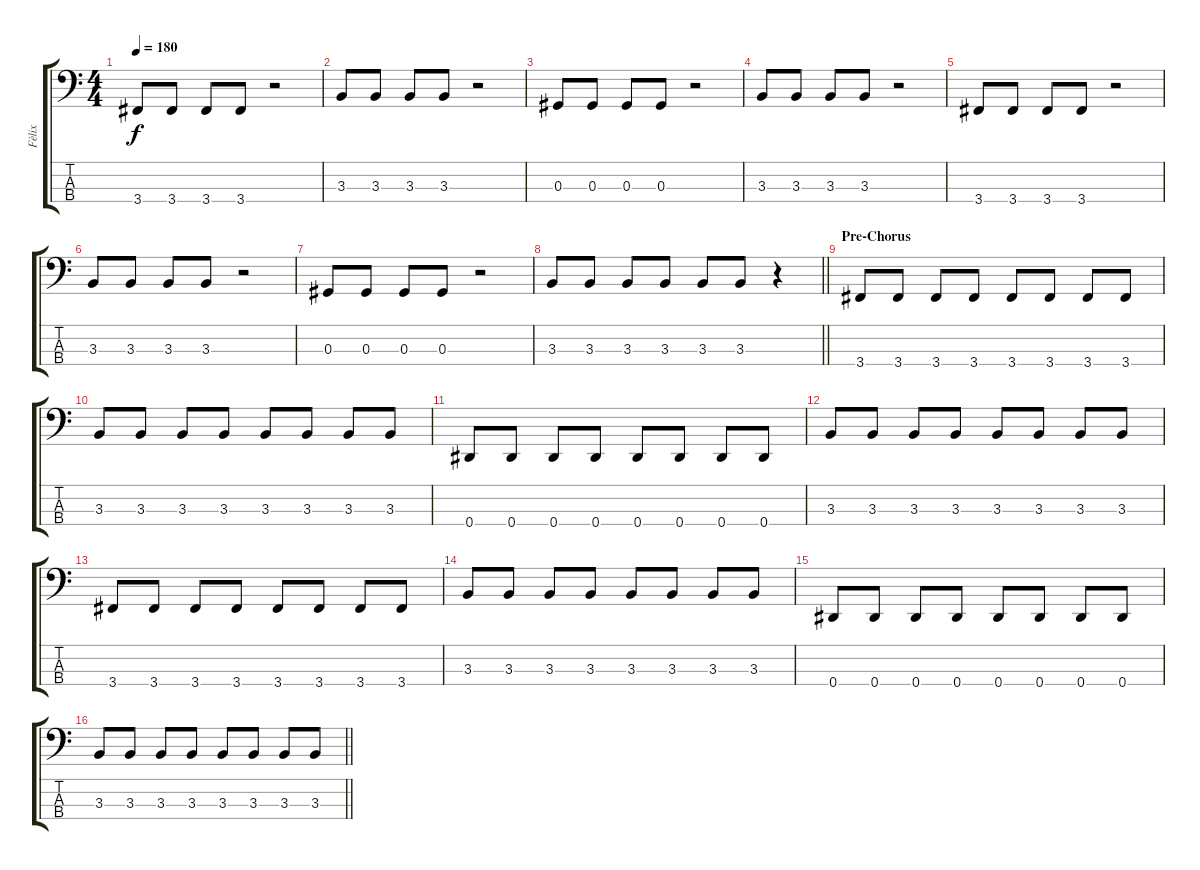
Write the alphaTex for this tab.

\track ("Fèlix" "Fèlix") {instrument electricbassfinger}
\staff {score tabs}
\tuning (Gb2 Db2 Ab1 Eb1) {hide}
\ts (4 4)
\tempo 180
\clef f4
\ks c
3.4.8{dy f} 3.4.8 3.4.8 3.4.8 r.2 |
3.3.8 3.3.8 3.3.8 3.3.8 r.2 |
0.3.8 0.3.8 0.3.8 0.3.8 r.2 |
3.3.8 3.3.8 3.3.8 3.3.8 r.2 |
3.4.8 3.4.8 3.4.8 3.4.8 r.2 |
3.3.8 3.3.8 3.3.8 3.3.8 r.2 |
0.3.8 0.3.8 0.3.8 0.3.8 r.2 |
\barLineRight lightlight
3.3.8 3.3.8 3.3.8 3.3.8 3.3.8 3.3.8 r.4 |
\section ("" "Pre-Chorus")
3.4.8 3.4.8 3.4.8 3.4.8 3.4.8 3.4.8 3.4.8 3.4.8 |
3.3.8 3.3.8 3.3.8 3.3.8 3.3.8 3.3.8 3.3.8 3.3.8 |
0.4.8 0.4.8 0.4.8 0.4.8 0.4.8 0.4.8 0.4.8 0.4.8 |
3.3.8 3.3.8 3.3.8 3.3.8 3.3.8 3.3.8 3.3.8 3.3.8 |
3.4.8 3.4.8 3.4.8 3.4.8 3.4.8 3.4.8 3.4.8 3.4.8 |
3.3.8 3.3.8 3.3.8 3.3.8 3.3.8 3.3.8 3.3.8 3.3.8 |
0.4.8 0.4.8 0.4.8 0.4.8 0.4.8 0.4.8 0.4.8 0.4.8 |
\barLineRight lightlight
3.3.8 3.3.8 3.3.8 3.3.8 3.3.8 3.3.8 3.3.8 3.3.8
